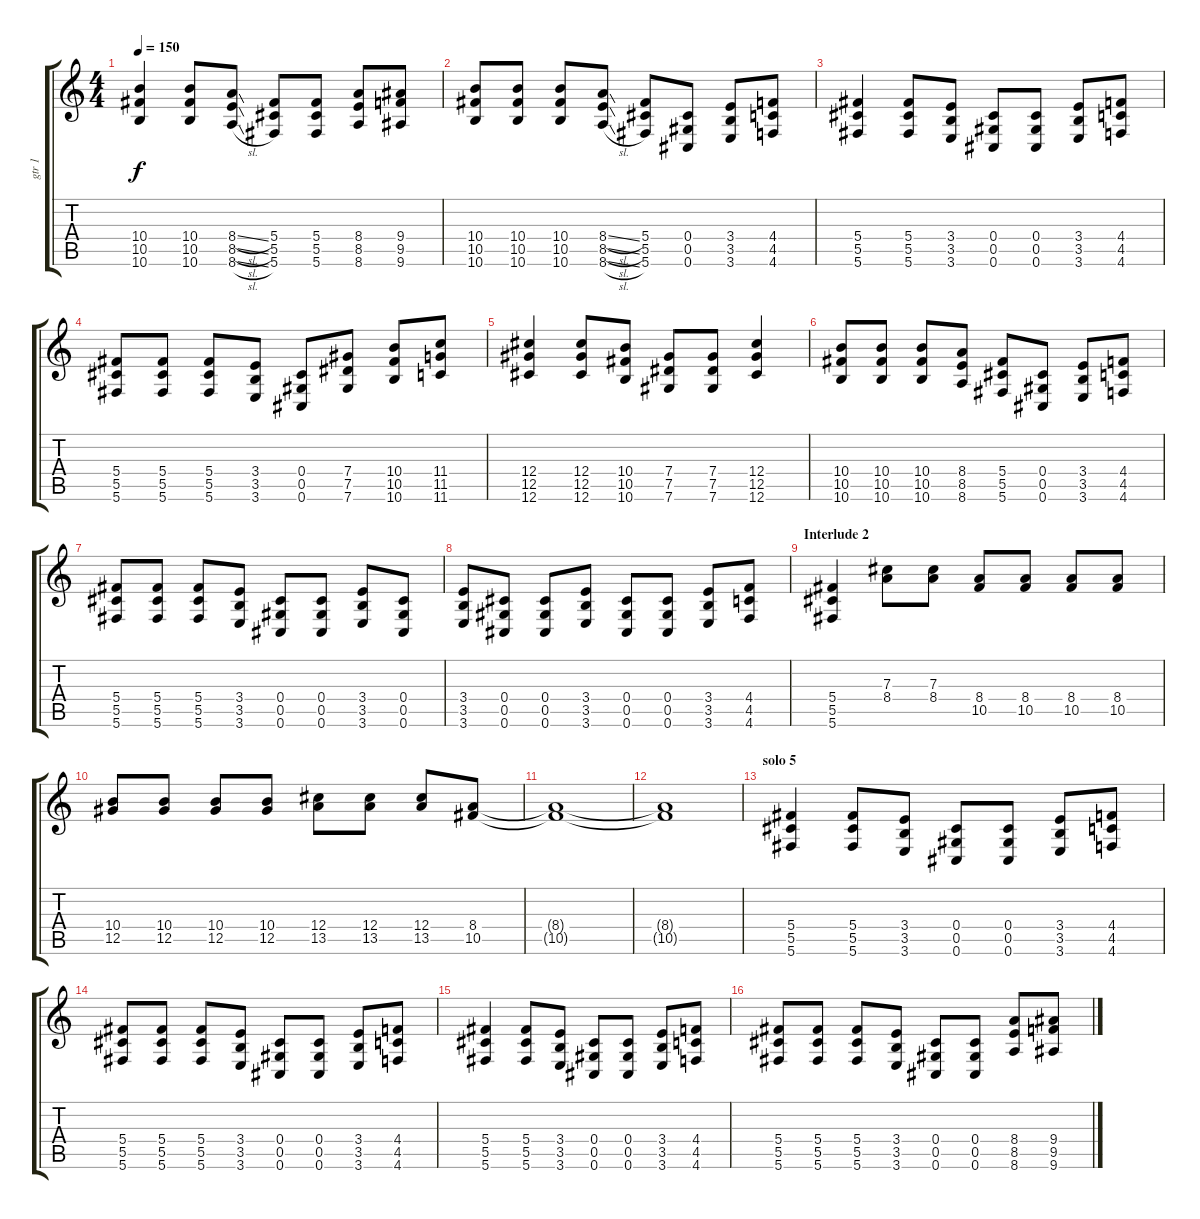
\track ("gtr 1" "gtr 1") {instrument distortionguitar}
\staff {score tabs}
\tuning (Eb4 Bb3 Gb3 Db3 Ab2 Db2) {hide}
\ts (4 4)
\tempo 150
\clef g2
\ks c
(10.4 10.5 10.6).4{dy f} (10.4 10.5 10.6).8 (8.4{sl} 8.5{sl} 8.6{sl}).8 (5.4 5.5 5.6).8 (5.4 5.5 5.6).8 (8.4 8.5 8.6).8 (9.4 9.5 9.6).8 |
(10.4 10.5 10.6).8 (10.4 10.5 10.6).8 (10.4 10.5 10.6).8 (8.4{sl} 8.5{sl} 8.6{sl}).8 (5.4 5.5 5.6).8 (0.4 0.5 0.6).8 (3.4 3.5 3.6).8 (4.4 4.5 4.6).8 |
(5.4 5.5 5.6).4 (5.4 5.5 5.6).8 (3.4 3.5 3.6).8 (0.4 0.5 0.6).8 (0.4 0.5 0.6).8 (3.4 3.5 3.6).8 (4.4 4.5 4.6).8 |
(5.4 5.5 5.6).8 (5.4 5.5 5.6).8 (5.4 5.5 5.6).8 (3.4 3.5 3.6).8 (0.4 0.5 0.6).8 (7.4 7.5 7.6).8 (10.4 10.5 10.6).8 (11.4 11.5 11.6).8 |
(12.4 12.5 12.6).4 (12.4 12.5 12.6).8 (10.4 10.5 10.6).8 (7.4 7.5 7.6).8 (7.4 7.5 7.6).8 (12.4 12.5 12.6).4 |
(10.4 10.5 10.6).8 (10.4 10.5 10.6).8 (10.4 10.5 10.6).8 (8.4 8.5 8.6).8 (5.4 5.5 5.6).8 (0.4 0.5 0.6).8 (3.4 3.5 3.6).8 (4.4 4.5 4.6).8 |
(5.4 5.5 5.6).8 (5.4 5.5 5.6).8 (5.4 5.5 5.6).8 (3.4 3.5 3.6).8 (0.4 0.5 0.6).8 (0.4 0.5 0.6).8 (3.4 3.5 3.6).8 (0.4 0.5 0.6).8 |
(3.4 3.5 3.6).8 (0.4 0.5 0.6).8 (0.4 0.5 0.6).8 (3.4 3.5 3.6).8 (0.4 0.5 0.6).8 (0.4 0.5 0.6).8 (3.4 3.5 3.6).8 (4.4 4.5 4.6).8 |
\section ("" "Interlude 2")
(5.4 5.5 5.6).4 (7.3 8.4).8 (7.3 8.4).8 (8.4 10.5).8 (8.4 10.5).8 (8.4 10.5).8 (8.4 10.5).8 |
(10.4 12.5).8 (10.4 12.5).8 (10.4 12.5).8 (10.4 12.5).8 (12.4 13.5).8 (12.4 13.5).8 (12.4 13.5).8 (8.4 10.5).8 |
(8.4{t} 10.5{t}).1 |
(8.4{t} 10.5{t}).1 |
\section ("" "solo 5")
(5.4 5.5 5.6).4 (5.4 5.5 5.6).8 (3.4 3.5 3.6).8 (0.4 0.5 0.6).8 (0.4 0.5 0.6).8 (3.4 3.5 3.6).8 (4.4 4.5 4.6).8 |
(5.4 5.5 5.6).8 (5.4 5.5 5.6).8 (5.4 5.5 5.6).8 (3.4 3.5 3.6).8 (0.4 0.5 0.6).8 (0.4 0.5 0.6).8 (3.4 3.5 3.6).8 (4.4 4.5 4.6).8 |
(5.4 5.5 5.6).4 (5.4 5.5 5.6).8 (3.4 3.5 3.6).8 (0.4 0.5 0.6).8 (0.4 0.5 0.6).8 (3.4 3.5 3.6).8 (4.4 4.5 4.6).8 |
(5.4 5.5 5.6).8 (5.4 5.5 5.6).8 (5.4 5.5 5.6).8 (3.4 3.5 3.6).8 (0.4 0.5 0.6).8 (0.4 0.5 0.6).8 (8.4 8.5 8.6).8 (9.4 9.5 9.6).8
